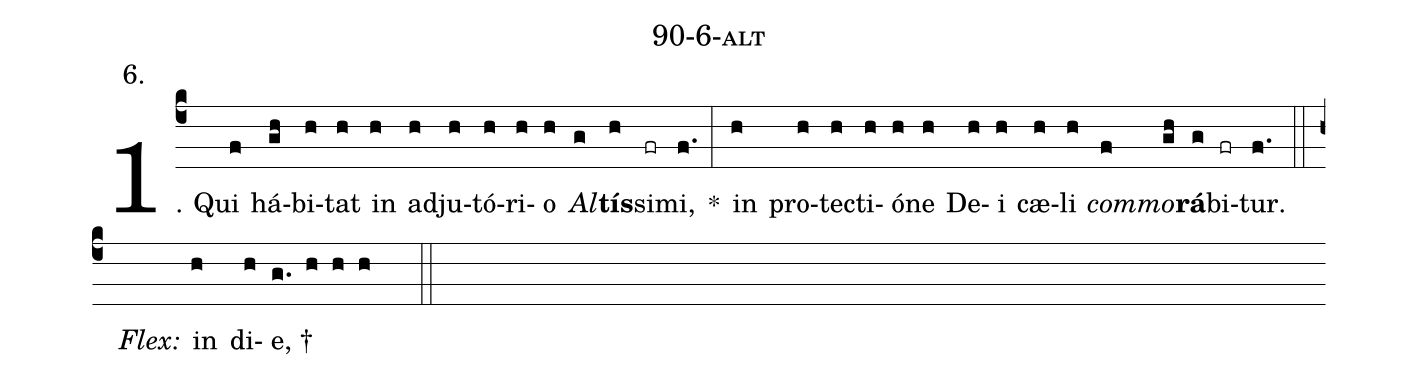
name: 90-6-alt;
annotation: 6.;
%%
(c4)1. Qui(f) há(gh)bi(h)tat(h) in(h) ad(h)ju(h)tó(h)ri(h)o(h) <i>Al</i>(g)<b>tís</b>(h)si(fr)mi,(f.) *(:) in(h) pro(h)tec(h)ti(h)ó(h)ne(h) De(h)i(h) cæ(h)li(h) <i>com</i>(f)<i>mo</i>(gh)<b>rá</b>(g)bi(fr)tur.(f.) (::)
<i>Flex:</i>()  in(h) di(h)e, †(g. h h h  ::)
